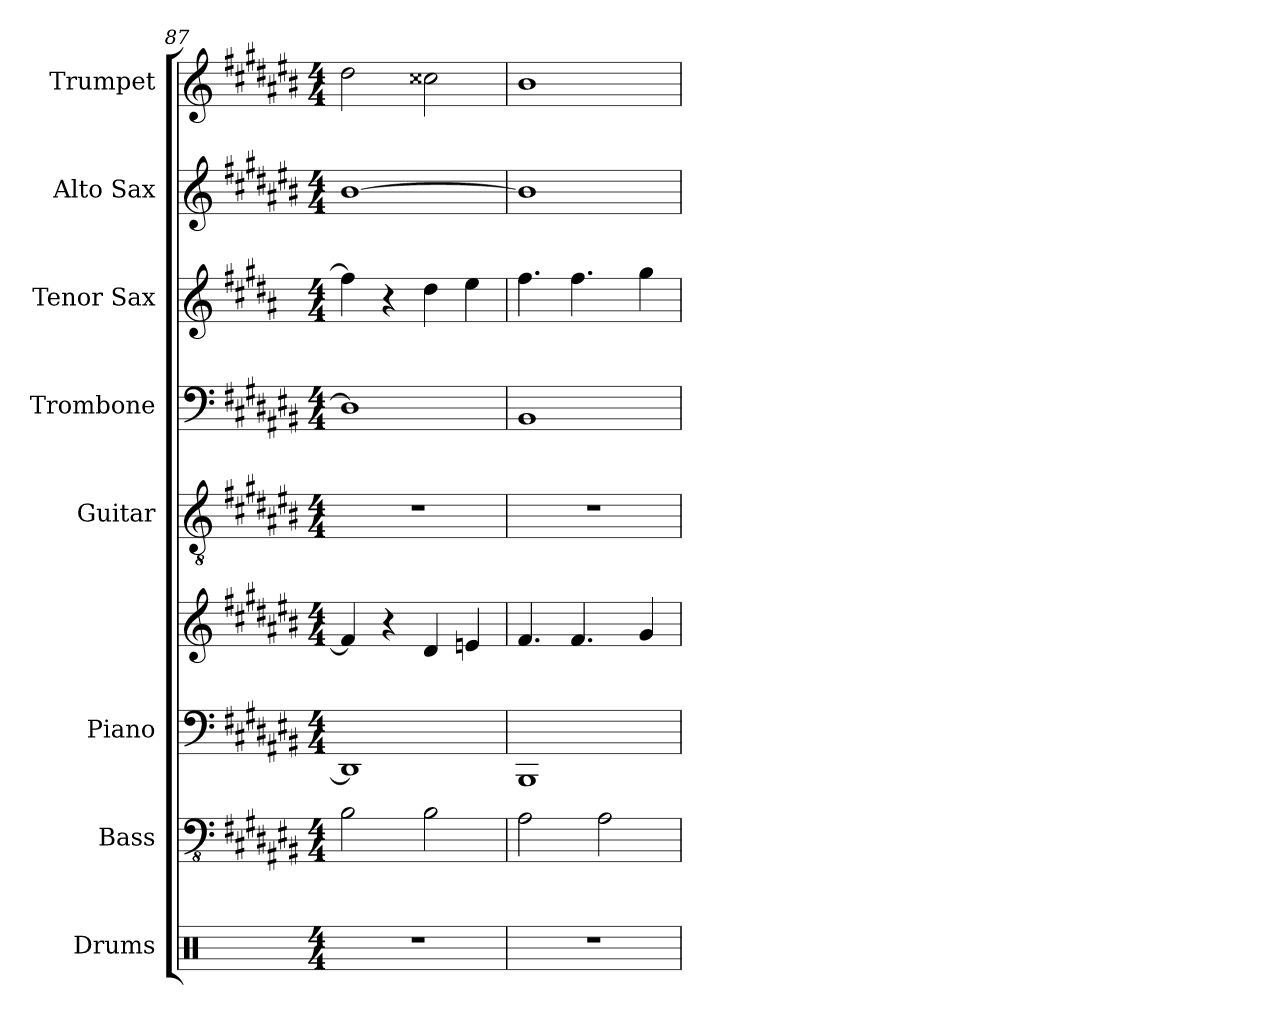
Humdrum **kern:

**kern	**kern	**kern	**kern	**kern	**kern	**kern	**kern	**kern
*part8	*part7	*part6	*part6	*part5	*part4	*part3	*part2	*part1
*staff9	*staff8	*staff7	*staff6	*staff5	*staff4	*staff3	*staff2	*staff1
*I"Drums	*I"Bass	*I"Piano	*	*I"Guitar	*I"Trombone	*I"Tenor Sax	*I"Alto Sax	*I"Trumpet
*I'Drums	*I'Bass	*I'Piano	*	*I'Gtr.	*I'Tbn.	*I'Tenor	*I'Alto	*I'Tpt.
*clefX	*clefFv4	*clefF4	*clefG2	*clefGv2	*clefF4	*clefG2	*clefG2	*clefG2
*	*	*	*	*	*	*ITrd8c14	*ITrd5c9	*ITrd1c2
*k[]	*k[f#c#g#d#a#e#b#]	*k[f#c#g#d#a#e#b#]	*k[f#c#g#d#a#e#b#]	*k[f#c#g#d#a#e#b#]	*k[f#c#g#d#a#e#b#]	*k[f#c#g#d#a#]	*k[f#c#g#d#]	*k[f#c#g#d#a#]
*M4/4	*M4/4	*M4/4	*M4/4	*M4/4	*M4/4	*M4/4	*M4/4	*M4/4
=87	=87	=87	=87	=87	=87	=87	=87	=87
1r	2BB#\	1DD#]	4f#/]	1r	1D#]	4f#\]	[1d#	2cc#\
.	.	.	4r	.	.	4r	.	.
.	2BB#\	.	4d#/	.	.	4d#\	.	2b#X\
.	.	.	4en/	.	.	4e\	.	.
=88	=88	=88	=88	=88	=88	=88	=88	=88
1r	2AA#\	1BBB#	4.f#/	1r	1BB#	4.f#\	1d#]	1a#
.	.	.	4.f#/	.	.	4.f#\	.	.
.	2AA#\	.	.	.	.	.	.	.
.	.	.	4g#/	.	.	4g#\	.	.
=	=	=	=	=	=	=	=	=
*-	*-	*-	*-	*-	*-	*-	*-	*-
